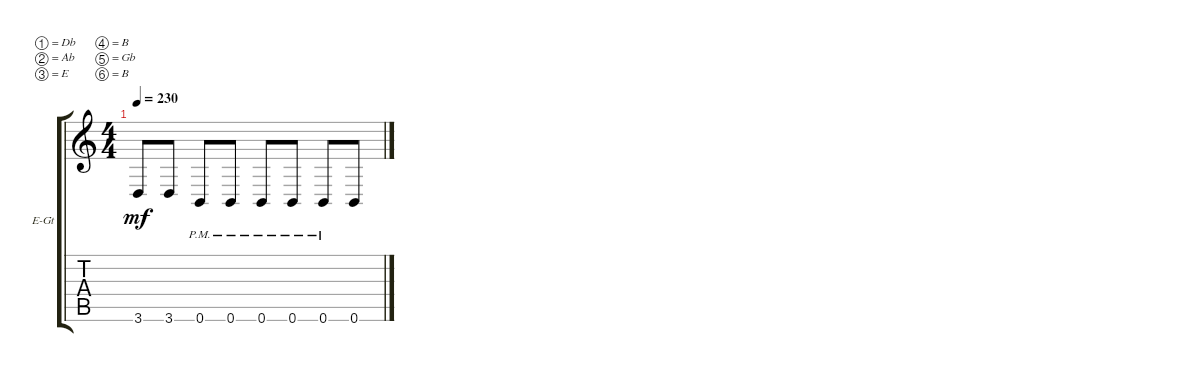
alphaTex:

\bracketExtendMode groupsimilarinstruments
\firstSystemTrackNameOrientation horizontal
\otherSystemsTrackNameOrientation horizontal
\track ("Electric Guitar 1" "E-Gt") {instrument distortionguitar}
\staff {score tabs}
\tuning (Db4 Ab3 E3 B2 Gb2 B1)
\ts (4 4)
\tempo 230
\clef g2
\ks c
3.6{t}.8{dy mf} 3.6.8 0.6{pm}.8 0.6{pm}.8 0.6{pm}.8 0.6{pm}.8 0.6{pm}.8 0.6.8
